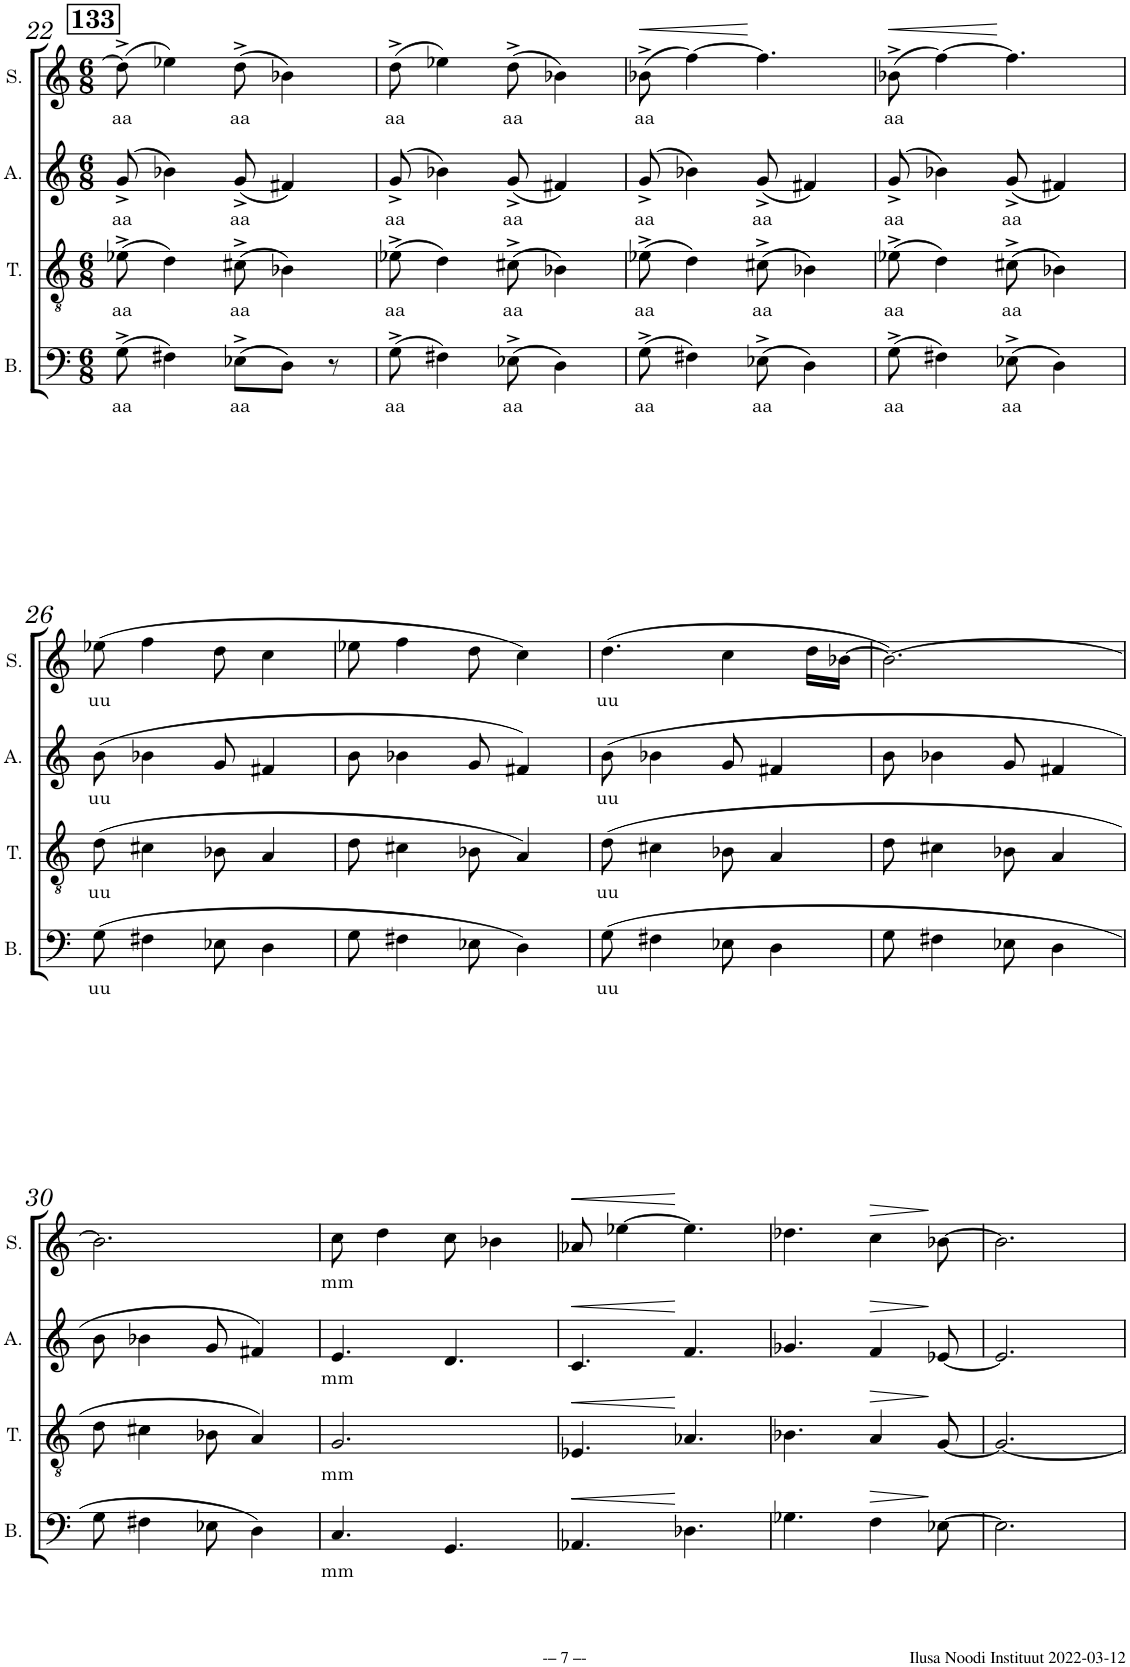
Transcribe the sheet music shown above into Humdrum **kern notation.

**kern	**text	**dynam	**kern	**text	**dynam	**kern	**text	**dynam	**kern	**text	**dynam
*part4	*part4	*part4	*part3	*part3	*part3	*part2	*part2	*part2	*part1	*part1	*part1
*staff4	*staff4	*staff4	*staff3	*staff3	*staff3	*staff2	*staff2	*staff2	*staff1	*staff1	*staff1
*I"B.	*	*	*I"T.	*	*	*I"A.	*	*	*I"S.	*	*
*I'B.	*	*	*I'T.	*	*	*I'A.	*	*	*I'S.	*	*
!!LO:PB:g=z
*clefF4	*	*	*clefGv2	*	*	*clefG2	*	*	*clefG2	*	*
*k[]	*	*	*k[]	*	*	*k[]	*	*	*k[]	*	*
*M6/8	*	*	*M6/8	*	*	*M6/8	*	*	*M6/8	*	*
!!LO:REH:place=s1:a:B:cj:fs=14:t=133
=22	=22	=22	=22	=22	=22	=22	=22	=22	=22	=22	=22
!	!LO:LY:b	!	!	!LO:LY:b	!	!	!LO:LY:b	!	!	!LO:LY:b	!
(8G^\	aa	.	(8e-X^\	aa	.	(8g^/	aa	.	(8dd^\]	aa	.
4F#X\)	.	.	4d\)	.	.	4b-X\)	.	.	4ee-X\)	.	.
!	!LO:LY:b	!	!	!LO:LY:b	!	!	!LO:LY:b	!	!	!LO:LY:b	!
(8E-X^\L	aa	.	(8c#X^\	aa	.	(8g^/	aa	.	(8dd^\	aa	.
8D\J)	.	.	4B-X\)	.	.	4f#X/)	.	.	4b-X\)	.	.
8r	.	.	.	.	.	.	.	.	.	.	.
=23	=23	=23	=23	=23	=23	=23	=23	=23	=23	=23	=23
!	!LO:LY:b	!	!	!LO:LY:b	!	!	!LO:LY:b	!	!	!LO:LY:b	!
(8G^\	aa	.	(8e-X^\	aa	.	(8g^/	aa	.	(8dd^\	aa	.
4F#X\)	.	.	4d\)	.	.	4b-X\)	.	.	4ee-X\)	.	.
!	!LO:LY:b	!	!	!LO:LY:b	!	!	!LO:LY:b	!	!	!LO:LY:b	!
(8E-X^\	aa	.	(8c#X^\	aa	.	(8g^/	aa	.	(8dd^\	aa	.
4D\)	.	.	4B-X\)	.	.	4f#X/)	.	.	4b-X\)	.	.
=24	=24	=24	=24	=24	=24	=24	=24	=24	=24	=24	=24
!	!LO:LY:b	!	!	!LO:LY:b	!	!	!LO:LY:b	!	!	!LO:LY:b	!LO:HP:b
(8G^\	aa	.	(8e-X^\	aa	.	(8g^/	aa	.	(8b-X^\	aa	<
4F#X\)	.	.	4d\)	.	.	4b-X\)	.	.	[4ff\)	.	.
!	!LO:LY:b	!	!	!LO:LY:b	!	!	!LO:LY:b	!	!	!	!
(8E-X^\	aa	.	(8c#X^\	aa	.	(8g^/	aa	.	4.ff\]	.	[
4D\)	.	.	4B-X\)	.	.	4f#X/)	.	.	.	.	.
=25	=25	=25	=25	=25	=25	=25	=25	=25	=25	=25	=25
!	!LO:LY:b	!	!	!LO:LY:b	!	!	!LO:LY:b	!	!	!LO:LY:b	!LO:HP:b
(8G^\	aa	.	(8e-X^\	aa	.	(8g^/	aa	.	(8b-X^\	aa	<
4F#X\)	.	.	4d\)	.	.	4b-X\)	.	.	[4ff\)	.	.
!	!LO:LY:b	!	!	!LO:LY:b	!	!	!LO:LY:b	!	!	!	!
(8E-X^\	aa	.	(8c#X^\	aa	.	(8g^/	aa	.	4.ff\]	.	[
4D\)	.	.	4B-X\)	.	.	4f#X/)	.	.	.	.	.
!!LO:LB:g=z
=26	=26	=26	=26	=26	=26	=26	=26	=26	=26	=26	=26
!	!LO:LY:b	!	!	!LO:LY:b	!	!	!LO:LY:b	!	!	!LO:LY:b	!
(8G\	uu	.	(8d\	uu	.	(8b\	uu	.	(8ee-X\	uu	.
4F#X\	.	.	4c#X\	.	.	4b-X\	.	.	4ff\	.	.
8E-X\	.	.	8B-X\	.	.	8g/	.	.	8dd\	.	.
4D\	.	.	4A/	.	.	4f#X/	.	.	4cc\	.	.
=27	=27	=27	=27	=27	=27	=27	=27	=27	=27	=27	=27
8G\	.	.	8d\	.	.	8b\	.	.	8ee-X\	.	.
4F#X\	.	.	4c#X\	.	.	4b-X\	.	.	4ff\	.	.
8E-X\	.	.	8B-X\	.	.	8g/	.	.	8dd\	.	.
4D\)	.	.	4A/)	.	.	4f#X/)	.	.	4cc\)	.	.
=28	=28	=28	=28	=28	=28	=28	=28	=28	=28	=28	=28
!	!LO:LY:b	!	!	!LO:LY:b	!	!	!LO:LY:b	!	!	!LO:LY:b	!
(8G\	uu	.	(8d\	uu	.	(8b\	uu	.	(4.dd\	uu	.
4F#X\	.	.	4c#X\	.	.	4b-X\	.	.	.	.	.
8E-X\	.	.	8B-X\	.	.	8g/	.	.	4cc\	.	.
4D\	.	.	4A/	.	.	4f#X/	.	.	.	.	.
.	.	.	.	.	.	.	.	.	16dd\LL	.	.
.	.	.	.	.	.	.	.	.	[16b-X\JJ	.	.
=29	=29	=29	=29	=29	=29	=29	=29	=29	=29	=29	=29
8G\	.	.	8d\	.	.	8b\	.	.	2.b-\_)	.	.
4F#X\	.	.	4c#X\	.	.	4b-X\	.	.	.	.	.
8E-X\	.	.	8B-X\	.	.	8g/	.	.	.	.	.
4D\	.	.	4A/	.	.	4f#X/	.	.	.	.	.
!!LO:LB:g=z
=30	=30	=30	=30	=30	=30	=30	=30	=30	=30	=30	=30
8G\	.	.	8d\	.	.	8b\	.	.	2.b-\]	.	.
4F#X\	.	.	4c#X\	.	.	4b-X\	.	.	.	.	.
8E-X\	.	.	8B-X\	.	.	8g/	.	.	.	.	.
4D\)	.	.	4A/)	.	.	4f#X/)	.	.	.	.	.
=31	=31	=31	=31	=31	=31	=31	=31	=31	=31	=31	=31
!	!LO:LY:b	!	!	!LO:LY:b	!	!	!LO:LY:b	!	!	!LO:LY:b	!
4.C/	mm	.	2.G/	mm	.	4.e/	mm	.	8cc\	mm	.
.	.	.	.	.	.	.	.	.	4dd\	.	.
4.GG/	.	.	.	.	.	4.d/	.	.	8cc\	.	.
.	.	.	.	.	.	.	.	.	4b-X\	.	.
=32	=32	=32	=32	=32	=32	=32	=32	=32	=32	=32	=32
!	!	!LO:HP:b	!	!	!LO:HP:b	!	!	!LO:HP:b	!	!	!LO:HP:b
4.AA-X/	.	<	4.E-X/	.	<	4.c/	.	<	8a-X/	.	<
.	.	.	.	.	.	.	.	.	[4ee-X\	.	.
4.D-X\	.	[	4.A-X/	.	[	4.f/	.	[	4.ee-\]	.	[
=33	=33	=33	=33	=33	=33	=33	=33	=33	=33	=33	=33
4.G-X\	.	.	4.B-X\	.	.	4.g-X/	.	.	4.dd-X\	.	.
!	!	!LO:HP:b	!	!	!LO:HP:b	!	!	!LO:HP:b	!	!	!LO:HP:b
4F\	.	>	4A/	.	>	4f/	.	>	4cc\	.	>
[8E-X\	.	]	[8G/	.	]	[8e-X/	.	]	[8b-X\	.	]
=34	=34	=34	=34	=34	=34	=34	=34	=34	=34	=34	=34
2.E-\]	.	.	2.G/_	.	.	2.e-/]	.	.	2.b-\]	.	.
=	=	=	=	=	=	=	=	=	=	=	=
*-	*-	*-	*-	*-	*-	*-	*-	*-	*-	*-	*-
